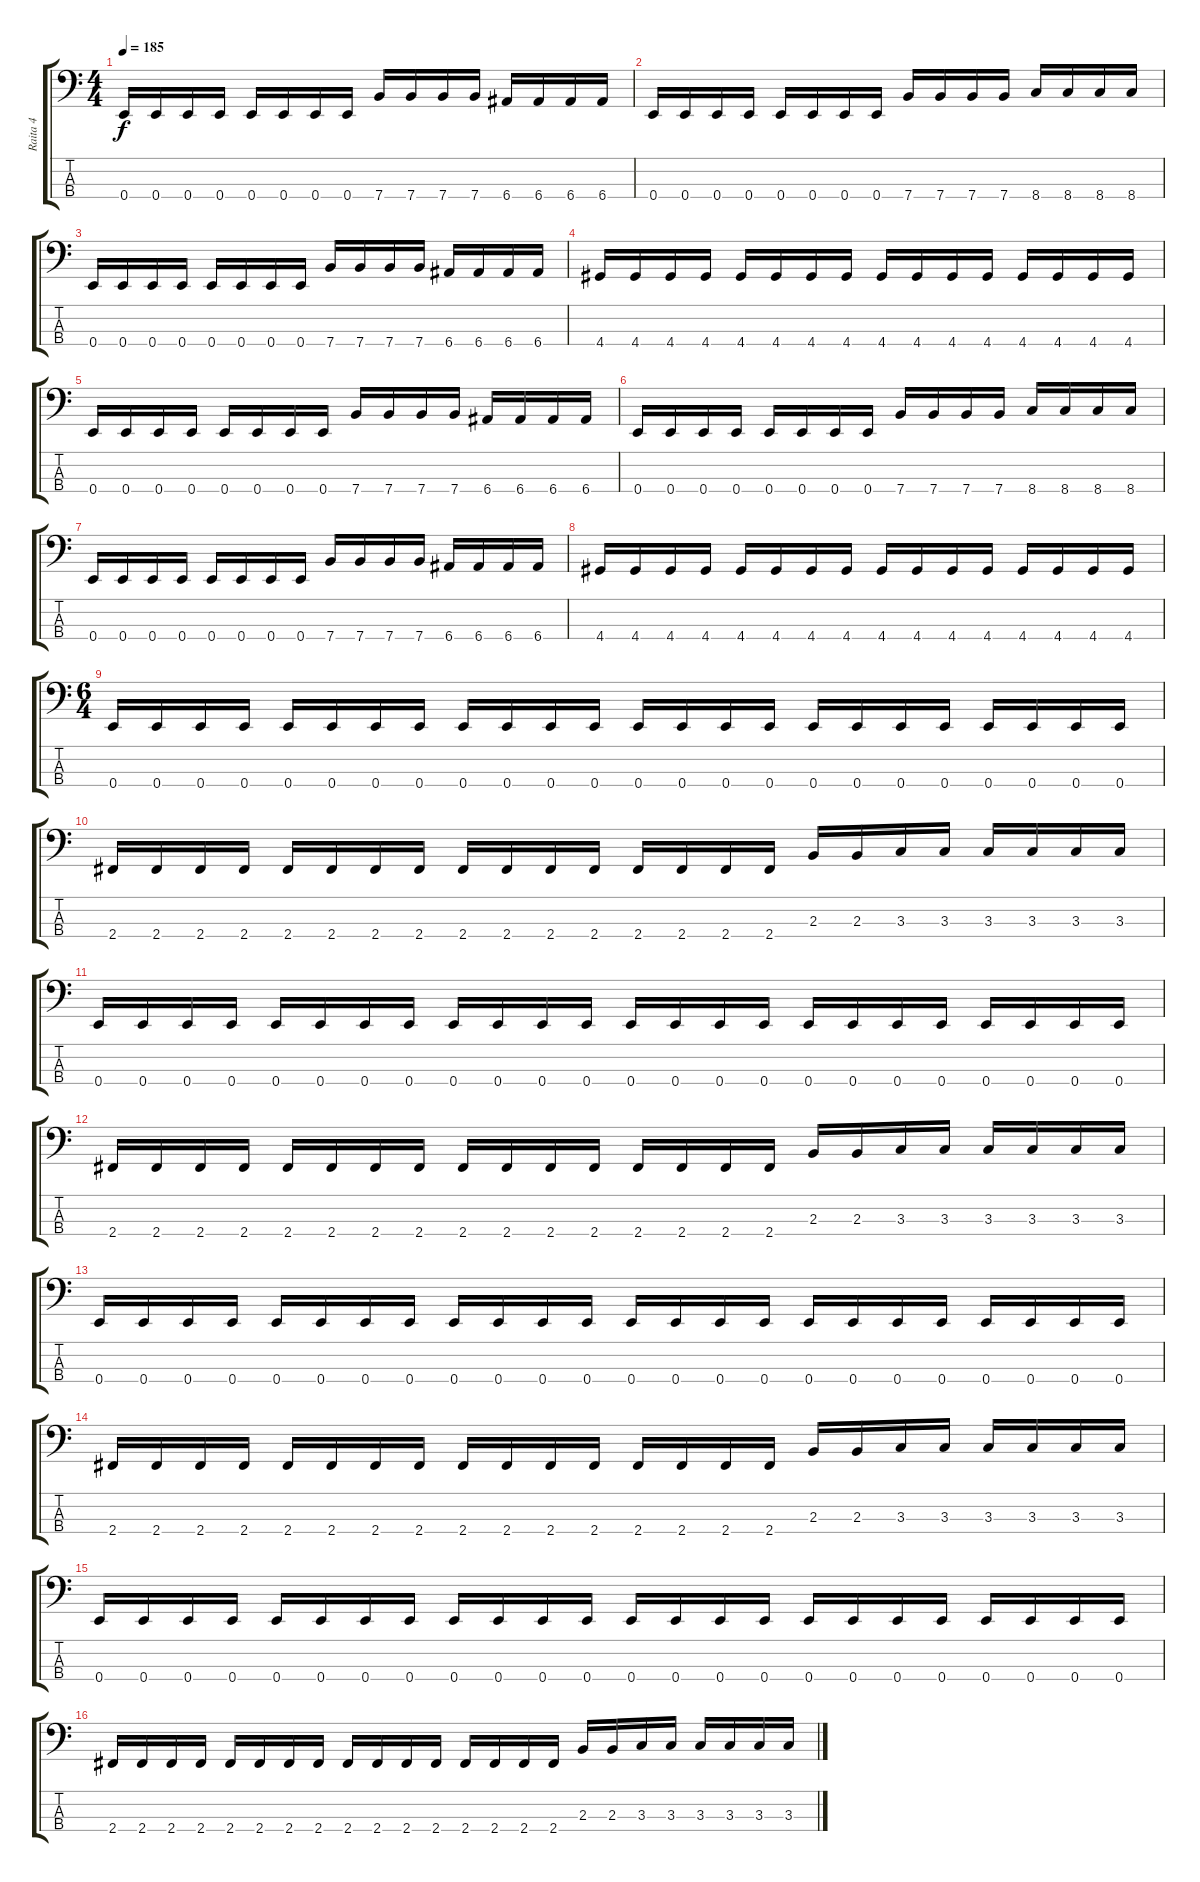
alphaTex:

\track ("Raita 4" "Raita 4") {instrument electricbasspick}
\staff {score tabs}
\tuning (G2 D2 A1 E1) {hide}
\ts (4 4)
\tempo 185
\clef f4
\ks c
0.4.16{dy f} 0.4.16 0.4.16 0.4.16 0.4.16 0.4.16 0.4.16 0.4.16 7.4.16 7.4.16 7.4.16 7.4.16 6.4.16 6.4.16 6.4.16 6.4.16 |
0.4.16 0.4.16 0.4.16 0.4.16 0.4.16 0.4.16 0.4.16 0.4.16 7.4.16 7.4.16 7.4.16 7.4.16 8.4.16 8.4.16 8.4.16 8.4.16 |
0.4.16 0.4.16 0.4.16 0.4.16 0.4.16 0.4.16 0.4.16 0.4.16 7.4.16 7.4.16 7.4.16 7.4.16 6.4.16 6.4.16 6.4.16 6.4.16 |
4.4.16 4.4.16 4.4.16 4.4.16 4.4.16 4.4.16 4.4.16 4.4.16 4.4.16 4.4.16 4.4.16 4.4.16 4.4.16 4.4.16 4.4.16 4.4.16 |
0.4.16 0.4.16 0.4.16 0.4.16 0.4.16 0.4.16 0.4.16 0.4.16 7.4.16 7.4.16 7.4.16 7.4.16 6.4.16 6.4.16 6.4.16 6.4.16 |
0.4.16 0.4.16 0.4.16 0.4.16 0.4.16 0.4.16 0.4.16 0.4.16 7.4.16 7.4.16 7.4.16 7.4.16 8.4.16 8.4.16 8.4.16 8.4.16 |
0.4.16 0.4.16 0.4.16 0.4.16 0.4.16 0.4.16 0.4.16 0.4.16 7.4.16 7.4.16 7.4.16 7.4.16 6.4.16 6.4.16 6.4.16 6.4.16 |
4.4.16 4.4.16 4.4.16 4.4.16 4.4.16 4.4.16 4.4.16 4.4.16 4.4.16 4.4.16 4.4.16 4.4.16 4.4.16 4.4.16 4.4.16 4.4.16 |
\ts (6 4)
0.4.16 0.4.16 0.4.16 0.4.16 0.4.16 0.4.16 0.4.16 0.4.16 0.4.16 0.4.16 0.4.16 0.4.16 0.4.16 0.4.16 0.4.16 0.4.16 0.4.16 0.4.16 0.4.16 0.4.16 0.4.16 0.4.16 0.4.16 0.4.16 |
2.4.16 2.4.16 2.4.16 2.4.16 2.4.16 2.4.16 2.4.16 2.4.16 2.4.16 2.4.16 2.4.16 2.4.16 2.4.16 2.4.16 2.4.16 2.4.16 2.3.16 2.3.16 3.3.16 3.3.16 3.3.16 3.3.16 3.3.16 3.3.16 |
0.4.16 0.4.16 0.4.16 0.4.16 0.4.16 0.4.16 0.4.16 0.4.16 0.4.16 0.4.16 0.4.16 0.4.16 0.4.16 0.4.16 0.4.16 0.4.16 0.4.16 0.4.16 0.4.16 0.4.16 0.4.16 0.4.16 0.4.16 0.4.16 |
2.4.16 2.4.16 2.4.16 2.4.16 2.4.16 2.4.16 2.4.16 2.4.16 2.4.16 2.4.16 2.4.16 2.4.16 2.4.16 2.4.16 2.4.16 2.4.16 2.3.16 2.3.16 3.3.16 3.3.16 3.3.16 3.3.16 3.3.16 3.3.16 |
0.4.16 0.4.16 0.4.16 0.4.16 0.4.16 0.4.16 0.4.16 0.4.16 0.4.16 0.4.16 0.4.16 0.4.16 0.4.16 0.4.16 0.4.16 0.4.16 0.4.16 0.4.16 0.4.16 0.4.16 0.4.16 0.4.16 0.4.16 0.4.16 |
2.4.16 2.4.16 2.4.16 2.4.16 2.4.16 2.4.16 2.4.16 2.4.16 2.4.16 2.4.16 2.4.16 2.4.16 2.4.16 2.4.16 2.4.16 2.4.16 2.3.16 2.3.16 3.3.16 3.3.16 3.3.16 3.3.16 3.3.16 3.3.16 |
0.4.16 0.4.16 0.4.16 0.4.16 0.4.16 0.4.16 0.4.16 0.4.16 0.4.16 0.4.16 0.4.16 0.4.16 0.4.16 0.4.16 0.4.16 0.4.16 0.4.16 0.4.16 0.4.16 0.4.16 0.4.16 0.4.16 0.4.16 0.4.16 |
2.4.16 2.4.16 2.4.16 2.4.16 2.4.16 2.4.16 2.4.16 2.4.16 2.4.16 2.4.16 2.4.16 2.4.16 2.4.16 2.4.16 2.4.16 2.4.16 2.3.16 2.3.16 3.3.16 3.3.16 3.3.16 3.3.16 3.3.16 3.3.16
